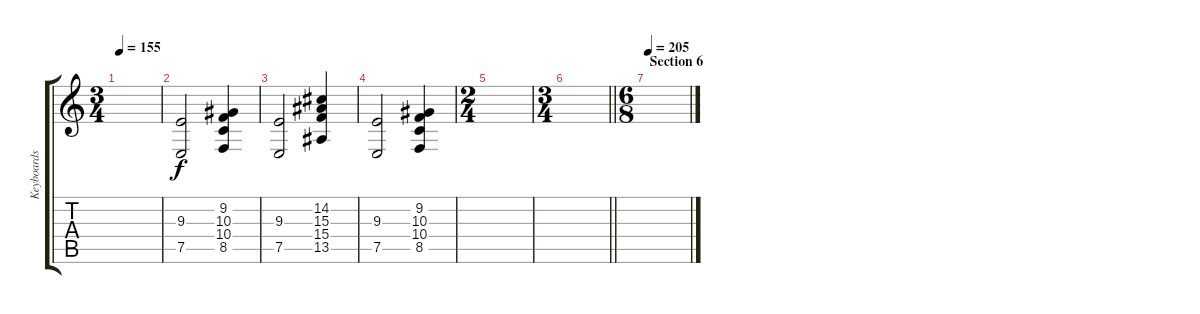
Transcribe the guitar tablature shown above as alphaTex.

\track ("Keyboards" "Keyboards") {instrument pad8sweep}
\staff {score tabs}
\tuning (E4 B3 G3 D3 A2 E2) {hide}
\ts (3 4)
\tempo 155
\clef g2
\ks c
|
(9.3 7.5).2 (9.2 10.3 10.4 8.5).4 |
(9.3 7.5).2 (14.2 15.3 15.4 13.5).4 |
(9.3 7.5).2 (9.2 10.3 10.4 8.5).4 |
\ts (2 4)
|
\ts (3 4)
\barLineRight lightlight
|
\ts (6 8)
\section ("" "Section 6")
\tempo 205
